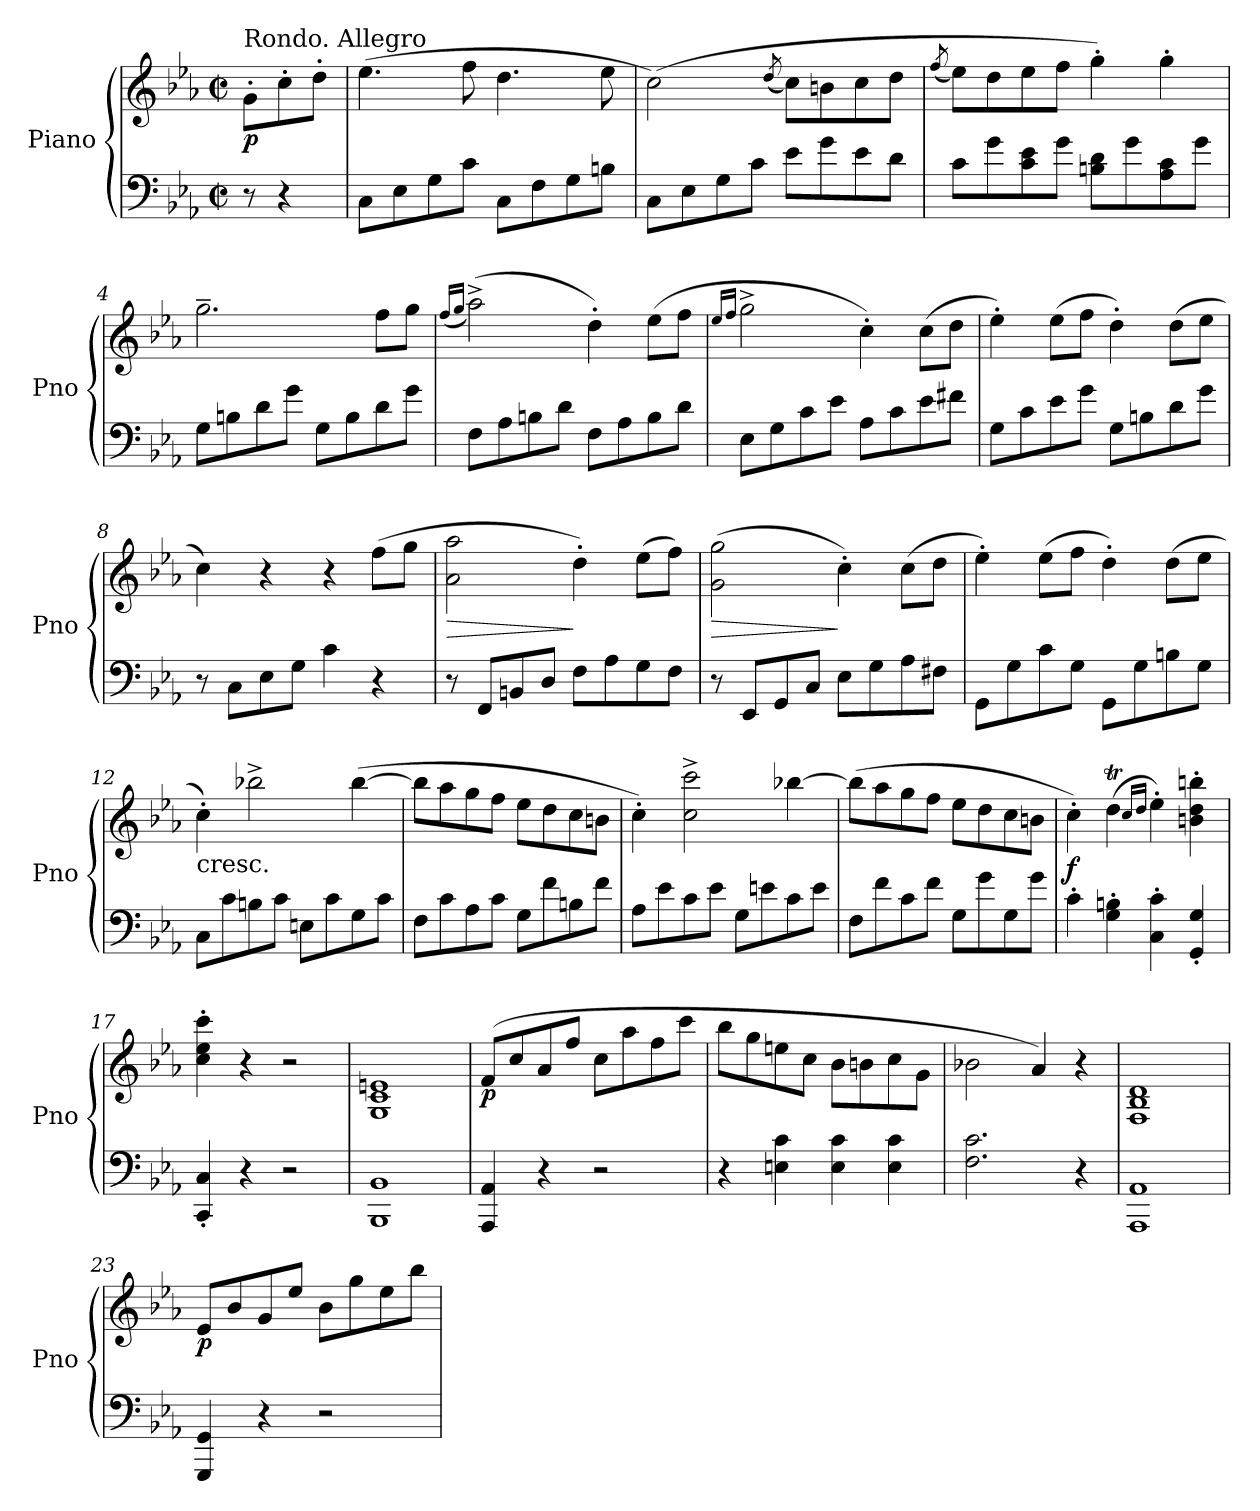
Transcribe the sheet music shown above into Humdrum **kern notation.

**kern	**kern	**dynam
*part1	*part1	*part1
*staff2	*staff1	*staff1/2
*I"Piano	*	*
*I'Pno	*	*
*clefF4	*clefG2	*
*k[b-e-a-]	*k[b-e-a-]	*
*E-:	*E-:	*
*M2/2	*M2/2	*
*met(c|)	*met(c|)	*
=	=	=
!	!LO:TX:a:t=Rondo. Allegro	!
!	!	!LO:DY:b
8r	8g'\L	p
4r	8cc'\	.
.	8dd'\J	.
=1	=1	=1
8C\L	(4.ee-\	.
8E-\	.	.
8G\	.	.
8c\J	8ff\	.
8C\L	4.dd\	.
8F\	.	.
8G\	.	.
8Bn\J	8ee-\	.
=2	=2	=2
8C\L	(2cc\)	.
8E-\	.	.
8G\	.	.
8c\J	.	.
.	(8qdd/	.
8e-\L	8cc\L)	.
8g\	8bn\	.
8e-\	8cc\	.
8d\J	8dd\J	.
=3	=3	=3
.	(8qff/	.
8c\L	8ee-\L)	.
8g\	8dd\	.
8c\ 8e-\	8ee-\	.
8g\J	8ff\J	.
8Bn\ 8d\L	4gg'\)	.
8g\	.	.
8A-\ 8c\	4gg'\	.
8g\J	.	.
=4	=4	=4
8G\L	2.gg~\	.
8Bn\	.	.
8d\	.	.
8g\J	.	.
8G\L	.	.
8B\	.	.
8d\	8ff\L	.
8g\J	8gg\J	.
!!LO:LB:g=z
=5	=5	=5
.	(16qff/LL	.
.	16qgg/JJ	.
8F\L	(2aa-^\)	.
8A-\	.	.
8Bn\	.	.
8d\J	.	.
8F\L	4dd'\)	.
8A-\	.	.
8B\	(8ee-\L	.
8d\J	8ff\J	.
=6	=6	=6
.	16qee-/LL	.
.	16qff/JJ	.
8E-\L	2gg^\	.
8G\	.	.
8c\	.	.
8e-\J	.	.
8A-\L	4cc'\)	.
8c\	.	.
8e-\	(8cc\L	.
8f#X\J	8dd\J	.
=7	=7	=7
8G\L	4ee-'\)	.
8c\	.	.
8e-\	(8ee-\L	.
8g\J	8ff\J	.
8G\L	4dd'\)	.
8Bn\	.	.
8d\	(8dd\L	.
8g\J	8ee-\J	.
=8	=8	=8
8r	4cc\)	.
8C\L	.	.
8E-\	4r	.
8G\J	.	.
4c\	4r	.
4r	(8ff\L	.
.	8gg\J	.
=9	=9	=9
!	!	!LO:HP:b
8r	2a-\ 2aa-\	>
8FF/L	.	.
8BBn/	.	.
8D/J	.	.
8F\L	4dd'\)	]
8A-\	.	.
8G\	(8ee-\L	.
8F\J	8ff\J)	.
!!LO:LB:g=z
=10	=10	=10
!	!	!LO:HP:b
8r	(2g\ 2gg\	>
8EE-/L	.	.
8GG/	.	.
8C/J	.	.
8E-\L	4cc'\)	]
8G\	.	.
8A-\	(8cc\L	.
8F#X\J	8dd\J	.
=11	=11	=11
8GG\L	4ee-'\)	.
8G\	.	.
8c\	(8ee-\L	.
8G\J	8ff\J	.
8GG\L	4dd'\)	.
8G\	.	.
8Bn\	(8dd\L	.
8G\J	8ee-\J	.
=12	=12	=12
!	!LO:TX:b:t=cresc.	!
8C\L	4cc'\)	.
8c\	.	.
8Bn\	2bb-X^\	.
8c\J	.	.
8En\L	.	.
8c\	.	.
8G\	([4bb-\	.
8c\J	.	.
=13	=13	=13
8F\L	8bb-\L]	.
8c\	8aa-\	.
8A-\	8gg\	.
8c\J	8ff\J	.
8G\L	8ee-\L	.
8f\	8dd\	.
8Bn\	8cc\	.
8f\J	8bn\J	.
=14	=14	=14
8A-\L	4cc'\)	.
8e-\	.	.
8c\	2cc\^ 2ccc\^	.
8e-\J	.	.
8G\L	.	.
8en\	.	.
8c\	[4bb-X\	.
8e\J	.	.
!!LO:LB:g=z
=15	=15	=15
8F\L	(8bb-\L]	.
8f\	8aa-\	.
8c\	8gg\	.
8f\J	8ff\J	.
8G\L	8ee-\L	.
8g\	8dd\	.
8G\	8cc\	.
8g\J	8bn\J	.
=16	=16	=16
!	!	!LO:DY:b
4c'\	4cc'\)	f
4G\' 4Bn\'	(4ddt\	.
.	16qcc/LL	.
.	16qdd/JJ	.
4C\' 4c\'	4ee-'\)	.
4GG/' 4G/'	4bn\' 4dd\' 4bbn\'	.
=17	=17	=17
4CC/' 4C/'	4cc\' 4ee-\' 4ccc\'	.
4r	4r	.
2r	2r	.
=18	=18	=18
!	!	!LO:DY:b
!	!	!LO:DY:n=1:b
1BBB- 1BB-	1G 1c 1en	fp f
=19	=19	=19
!	!	!LO:DY:b
4AAA-/ 4AA-/	(8f/L	p
.	8cc/	.
4r	8a-/	.
.	8ff/J	.
2r	8cc\L	.
.	8aa-\	.
.	8ff\	.
.	8ccc\J	.
=20	=20	=20
4r	8bb-\L	.
.	8gg\	.
4En\ 4c\	8een\	.
.	8cc\J	.
4E\ 4c\	8b-\L	.
.	8bn\	.
4E\ 4c\	8cc\	.
.	8g\J	.
=21	=21	=21
2.F\ 2.c\	2b-X\	.
.	4a-/)	.
4r	4r	.
=22	=22	=22
!	!	!LO:DY:b
!	!	!LO:DY:n=1:b
1AAA- 1AA-	1F 1B- 1d	fp f
!!LO:LB:g=z
=23	=23	=23
!	!	!LO:DY:b
4GGG/ 4GG/	8e-/L	p
.	8b-/	.
4r	8g/	.
.	8ee-/J	.
2r	8b-\L	.
.	8gg\	.
.	8ee-\	.
.	8bb-\J	.
=	=	=
*-	*-	*-
